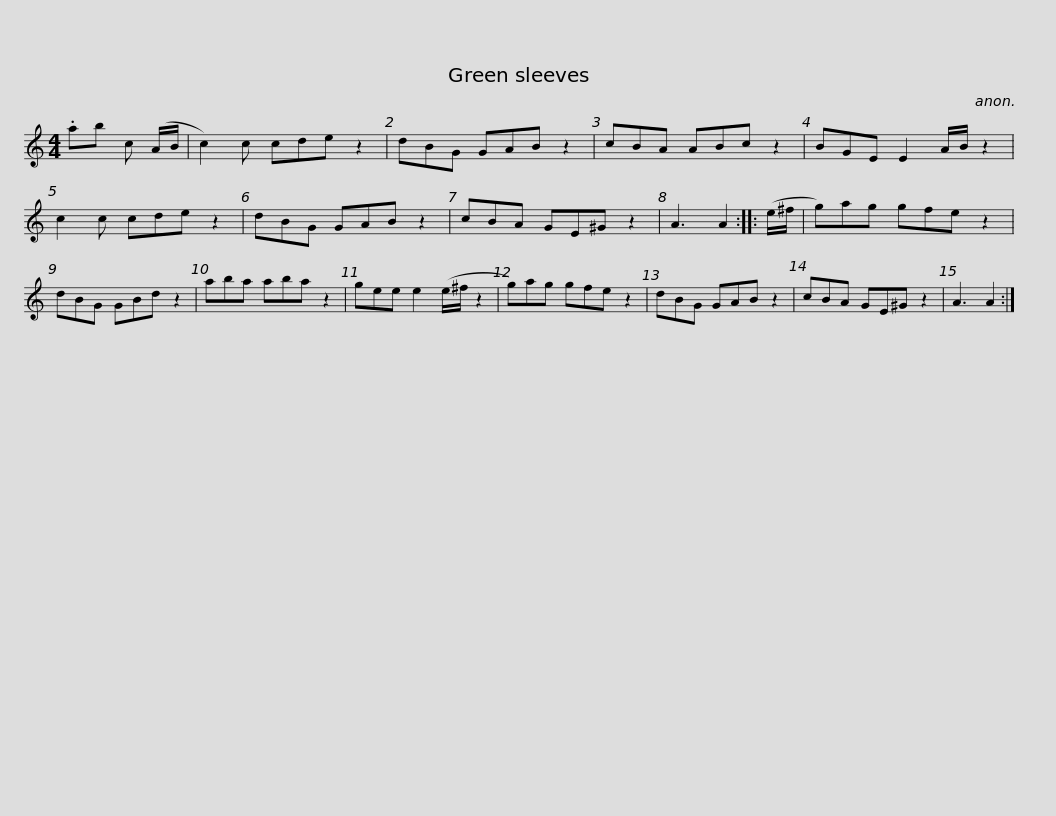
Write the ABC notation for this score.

X:1
L:1/8
M:4/4
I:linebreak $
K:C
V:1 treble
V:1
 .ab c (A/B/ | c2) c cde z2 | dBG GAB z2 | cBA ABc z2 | BGE E2 A/B/ z2 | %5
 c2 c cde z2 | dBG GAB z2 |$ cBA GE^G z2 | A3 A2 :: (e/^f/ | %10
 g)ag gfe z2 | dBG GBd z2 | aba aba z2 | gee e2 (e/^f/ z2 |$ g)ag gfe z2 | %15
 dBG GAB z2 | cBA GE^G z2 | A3 A2 :| %18
